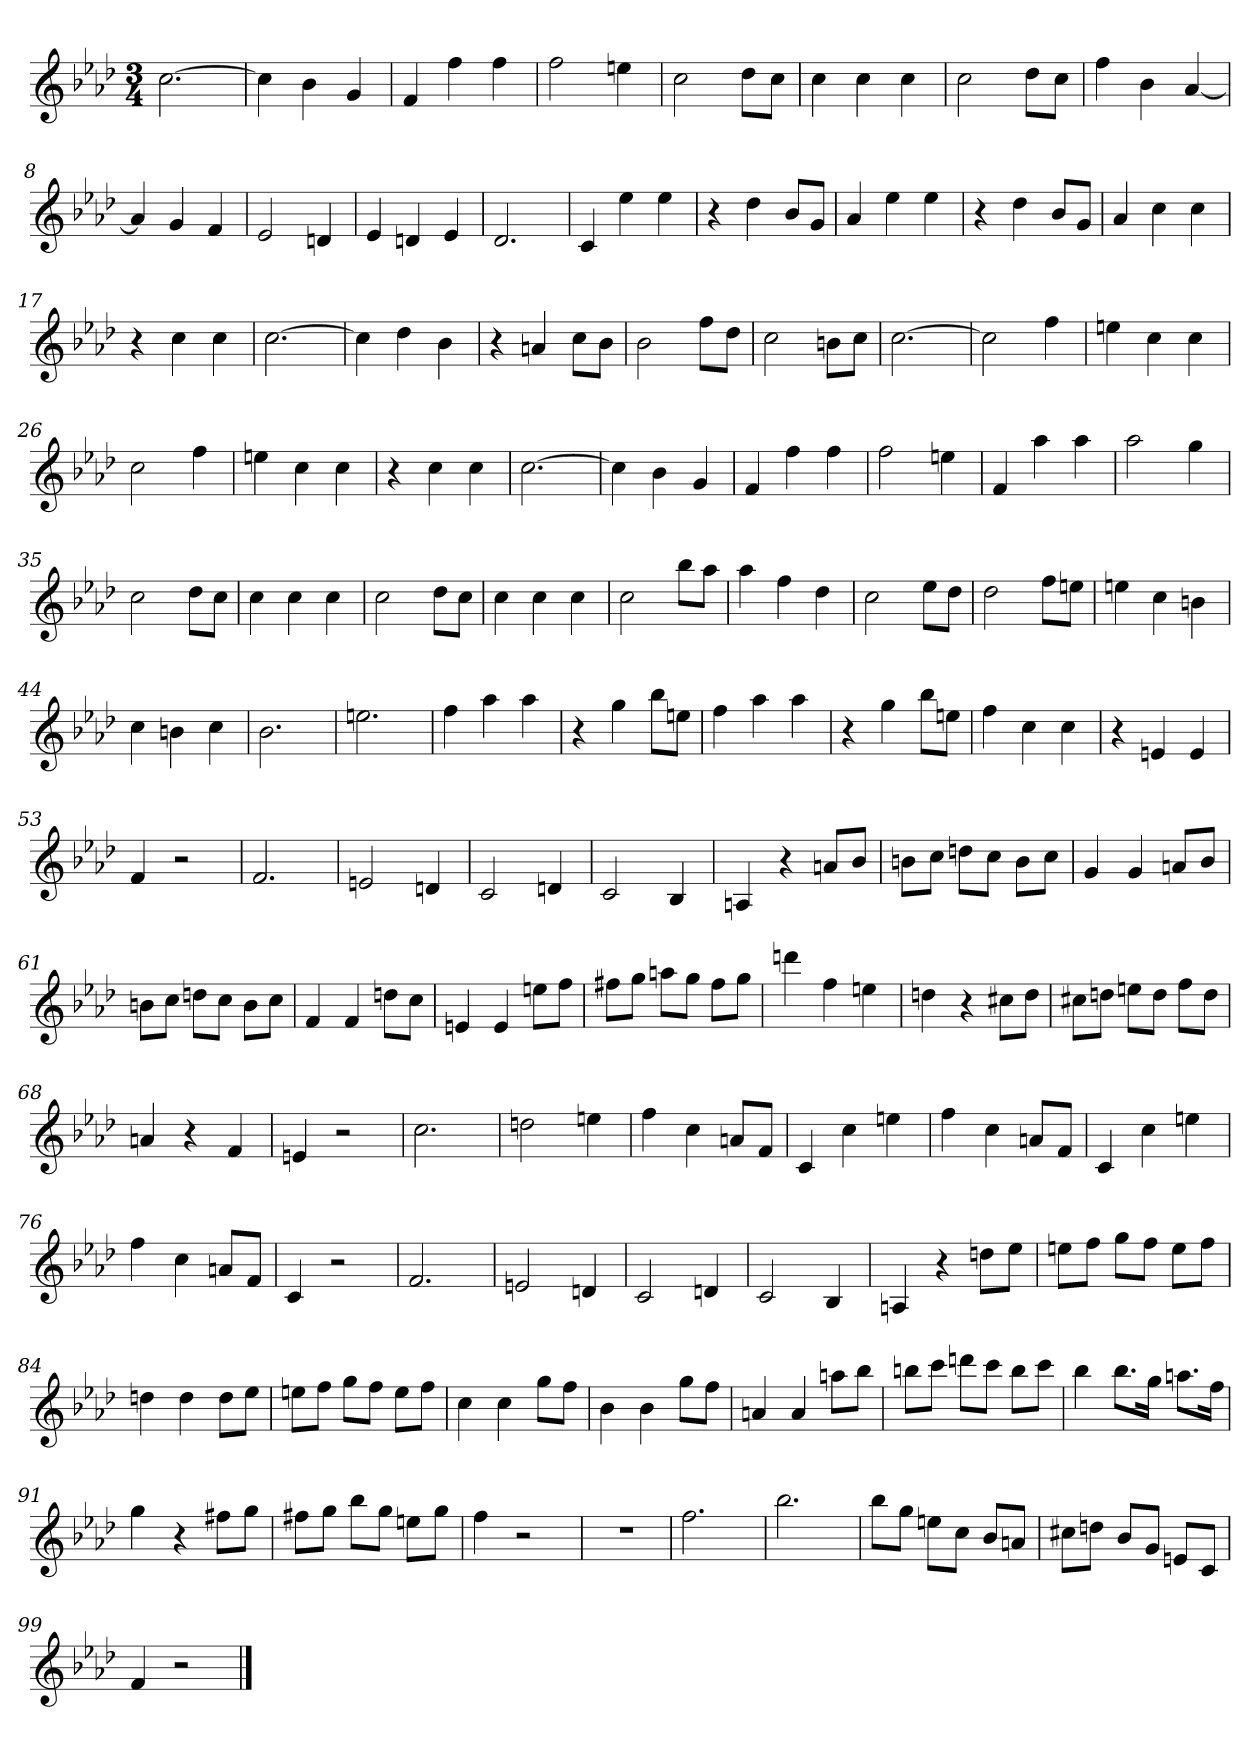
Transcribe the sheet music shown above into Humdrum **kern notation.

**kern
*part1
*staff1
*k[b-e-a-d-]
*f:
*M3/4
=
[2.cc
=1
4cc]
4b-
4g
=2
4f
4ff
4ff
=3
2ff
4een
=4
2cc
8dd-L
8ccJ
=5
4cc
4cc
4cc
=6
2cc
8dd-L
8ccJ
=7
4ff
4b-
[4a-
=8
4a-]
4g
4f
=9
2e-
4dn
=10
4e-
4dn
4e-
=11
2.d-
=12
4c
4ee-
4ee-
=13
4r
4dd-
8b-L
8gJ
=14
4a-
4ee-
4ee-
=15
4r
4dd-
8b-L
8gJ
=16
4a-
4cc
4cc
=17
4r
4cc
4cc
=18
[2.cc
=19
4cc]
4dd-
4b-
=20
4r
4an
8ccL
8b-J
=21
2b-
8ffL
8dd-J
=22
2cc
8bnL
8ccJ
=23
[2.cc
=24
2cc]
4ff
=25
4een
4cc
4cc
=26
2cc
4ff
=27
4een
4cc
4cc
=28
4r
4cc
4cc
=29
[2.cc
=30
4cc]
4b-
4g
=31
4f
4ff
4ff
=32
2ff
4een
=33
4f
4aa-
4aa-
=34
2aa-
4gg
=35
2cc
8dd-L
8ccJ
=36
4cc
4cc
4cc
=37
2cc
8dd-L
8ccJ
=38
4cc
4cc
4cc
=39
2cc
8bb-L
8aa-J
=40
4aa-
4ff
4dd-
=41
2cc
8ee-L
8dd-J
=42
2dd-
8ffL
8eenJ
=43
4een
4cc
4bn
=44
4cc
4bn
4cc
=45
2.b-
=46
2.een
=47
4ff
4aa-
4aa-
=48
4r
4gg
8bb-L
8eenJ
=49
4ff
4aa-
4aa-
=50
4r
4gg
8bb-L
8eenJ
=51
4ff
4cc
4cc
=52
4r
4en
4e
=53
4f
2r
=54
2.f
=55
2en
4dn
=56
2c
4dn
=57
2c
4B-
=58
4An
4r
8anL
8b-J
=59
8bnL
8ccJ
8ddnL
8ccJ
8bL
8ccJ
=60
4g
4g
8anL
8b-J
=61
8bnL
8ccJ
8ddnL
8ccJ
8bL
8ccJ
=62
4f
4f
8ddnL
8ccJ
=63
4en
4e
8eenL
8ffJ
=64
8ff#XL
8ggJ
8aanL
8ggJ
8ff#L
8ggJ
=65
4dddn
4ff
4een
=66
4ddn
4r
8cc#XL
8ddJ
=67
8cc#XL
8ddnJ
8eenL
8ddJ
8ffL
8ddJ
=68
4an
4r
4f
=69
4en
2r
=70
2.cc
=71
2ddn
4een
=72
4ff
4cc
8anL
8fJ
=73
4c
4cc
4een
=74
4ff
4cc
8anL
8fJ
=75
4c
4cc
4een
=76
4ff
4cc
8anL
8fJ
=77
4c
2r
=78
2.f
=79
2en
4dn
=80
2c
4dn
=81
2c
4B-
=82
4An
4r
8ddnL
8ee-J
=83
8eenL
8ffJ
8ggL
8ffJ
8eeL
8ffJ
=84
4ddn
4dd
8ddL
8ee-J
=85
8eenL
8ffJ
8ggL
8ffJ
8eeL
8ffJ
=86
4cc
4cc
8ggL
8ffJ
=87
4b-
4b-
8ggL
8ffJ
=88
4an
4a
8aanL
8bb-J
=89
8bbnL
8cccJ
8dddnL
8cccJ
8bbL
8cccJ
=90
4bb-
8.bb-L
16ggJk
8.aanL
16ffJk
=91
4gg
4r
8ff#XL
8ggJ
=92
8ff#XL
8ggJ
8bb-L
8ggJ
8eenL
8ggJ
=93
4ff
2r
=94
2.r
=95
2.ff
=96
2.bb-
=97
8bb-L
8ggJ
8eenL
8ccJ
8b-L
8anJ
=98
8cc#XL
8ddnJ
8b-L
8gJ
8enL
8cJ
=99
4f
2r
==
*-
